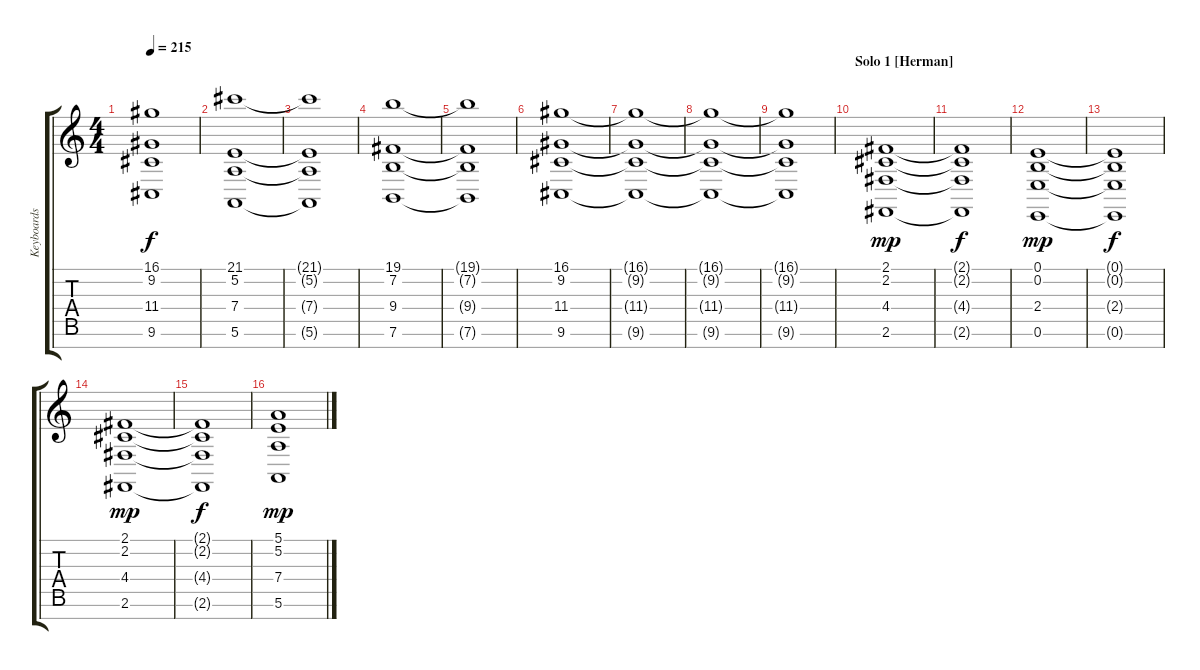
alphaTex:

\track ("Keyboards 1" "Keyboards ") {instrument stringensemble1}
\staff {score tabs}
\tuning (E4 B3 G3 D3 A2 E2 B1) {hide}
\ts (4 4)
\tempo 215
\clef g2
\ks c
(16.1{t} 9.2{t} 11.4{t} 9.6{t}).1{dy f} |
(21.1 5.2 7.4 5.6).1 |
(21.1{t} 5.2{t} 7.4{t} 5.6{t}).1 |
(19.1 7.2 9.4 7.6).1 |
(19.1{t} 7.2{t} 9.4{t} 7.6{t}).1 |
(16.1 9.2 11.4 9.6).1 |
(16.1{t} 9.2{t} 11.4{t} 9.6{t}).1 |
(16.1{t} 9.2{t} 11.4{t} 9.6{t}).1 |
(16.1{t} 9.2{t} 11.4{t} 9.6{t}).1 |
\section ("" "Solo 1 [Herman]")
(2.1 2.2 4.4 2.6).1{dy mp volume 12 instrument stringensemble1} |
(2.1{t} 2.2{t} 4.4{t} 2.6{t}).1{dy f} |
(0.1 0.2 2.4 0.6).1{dy mp} |
(0.1{t} 0.2{t} 2.4{t} 0.6{t}).1{dy f} |
(2.1 2.2 4.4 2.6).1{dy mp} |
(2.1{t} 2.2{t} 4.4{t} 2.6{t}).1{dy f} |
(5.1 5.2 7.4 5.6).1{dy mp}
